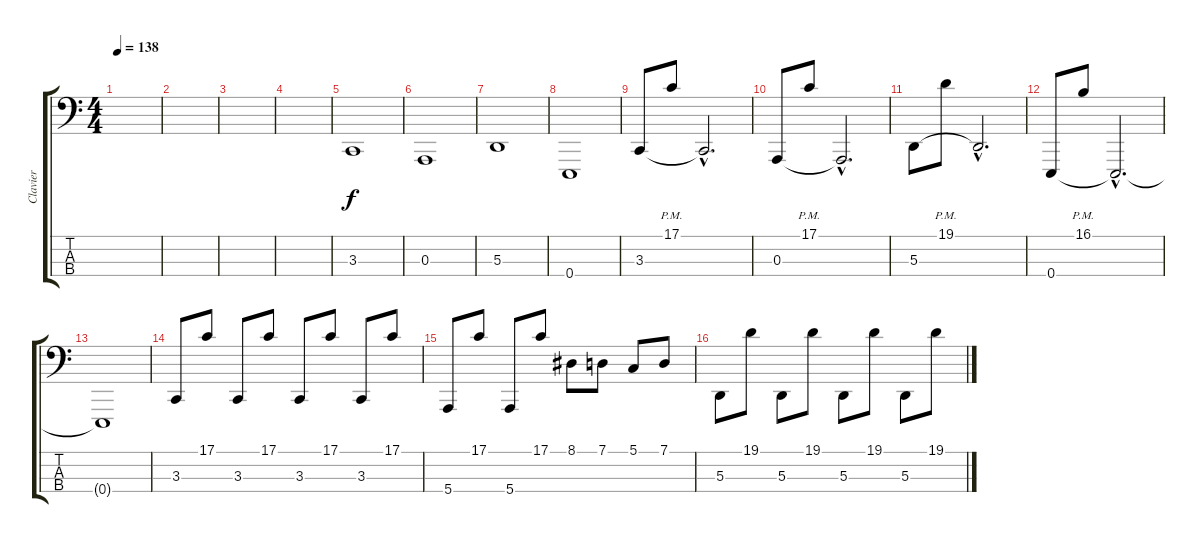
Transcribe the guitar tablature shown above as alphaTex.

\track ("Clavier" "Clavier") {instrument honkytonkpiano}
\staff {score tabs}
\tuning (G2 D2 A1 E1) {hide}
\ts (4 4)
\tempo 138
\clef f4
\ks c
|
|
|
|
\section ("" "")
3.3.1 |
0.3.1 |
5.3.1 |
0.4.1 |
3.3.8 17.1{pm}.8 3.3{hac t}.2{d} |
0.3.8 17.1{pm}.8 0.3{hac t}.2{d} |
5.3.8 19.1{pm}.8 5.3{hac t}.2{d} |
0.4.8 16.1{pm}.8 0.4{hac t}.2{d} |
0.4{t}.1 |
\section ("" "")
3.3.8{volume 10} 17.1.8 3.3.8 17.1.8 3.3.8 17.1.8 3.3.8 17.1.8 |
5.4.8 17.1.8 5.4.8 17.1.8 8.1.8 7.1.8 5.1.8 7.1.8 |
5.3.8 19.1.8 5.3.8 19.1.8 5.3.8 19.1.8 5.3.8 19.1.8
